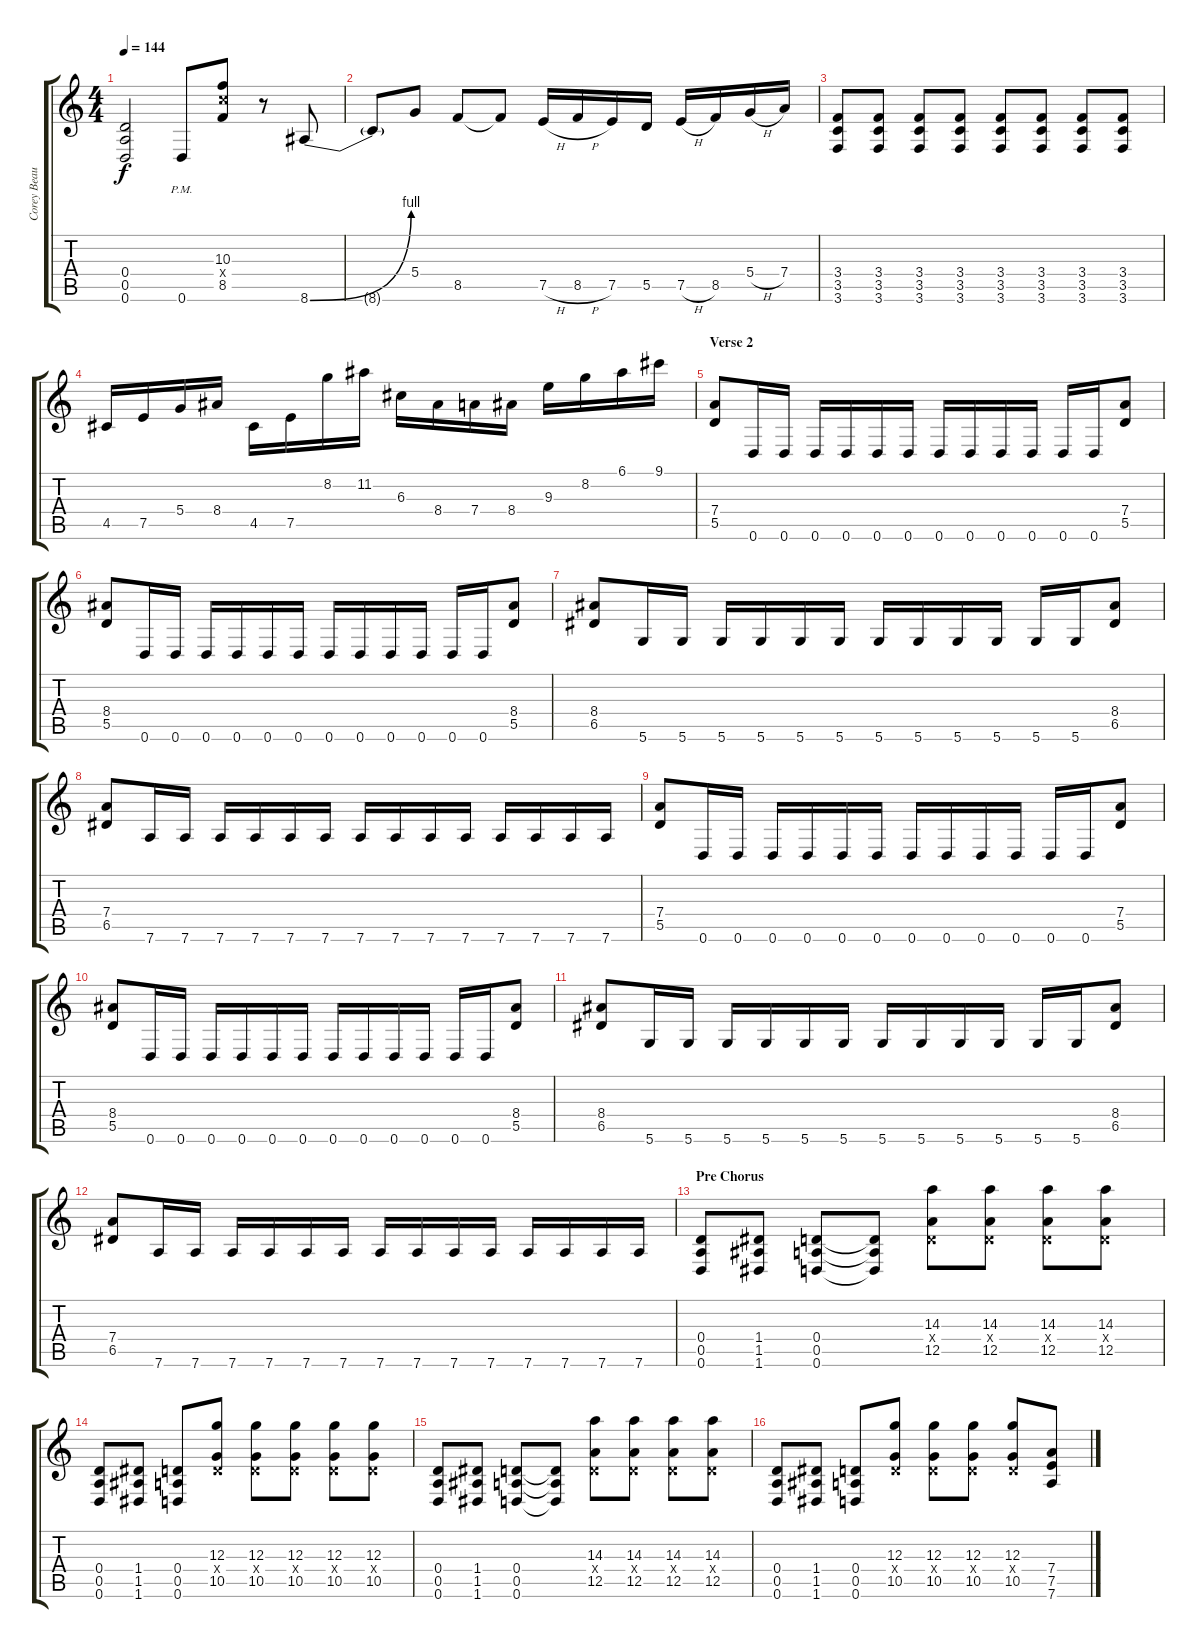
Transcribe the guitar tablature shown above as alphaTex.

\track ("Corey Beaulieu" "Corey Beau") {instrument distortionguitar}
\staff {score tabs}
\tuning (E4 B3 G3 D3 A2 D2) {hide}
\ts (4 4)
\tempo 144
\clef g2
\ks c
(0.4 0.5 0.6).2{dy f} 0.6{pm}.8 (10.3 10.4{x} 8.5).8 r.8 8.6{be (bend 0 0 60 4)}.8 |
8.6{t}.8 5.4.8 8.5.8 8.5{t}.8 7.5{h}.16 8.5{h}.16 7.5.16 5.5.16 7.5{h}.16 8.5.16 5.4{h}.16 7.4.16 |
(3.4 3.5 3.6).8 (3.4 3.5 3.6).8 (3.4 3.5 3.6).8 (3.4 3.5 3.6).8 (3.4 3.5 3.6).8 (3.4 3.5 3.6).8 (3.4 3.5 3.6).8 (3.4 3.5 3.6).8 |
4.5.16 7.5.16 5.4.16 8.4.16 4.5.16 7.5.16 8.2.16 11.2.16 6.3.16 8.4.16 7.4.16 8.4.16 9.3.16 8.2.16 6.1.16 9.1.16 |
\section ("" "Verse 2")
(7.4 5.5).8 0.6.16 0.6.16 0.6.16 0.6.16 0.6.16 0.6.16 0.6.16 0.6.16 0.6.16 0.6.16 0.6.16 0.6.16 (7.4 5.5).8 |
(8.4 5.5).8 0.6.16 0.6.16 0.6.16 0.6.16 0.6.16 0.6.16 0.6.16 0.6.16 0.6.16 0.6.16 0.6.16 0.6.16 (8.4 5.5).8 |
(8.4 6.5).8 5.6.16 5.6.16 5.6.16 5.6.16 5.6.16 5.6.16 5.6.16 5.6.16 5.6.16 5.6.16 5.6.16 5.6.16 (8.4 6.5).8 |
(7.4 6.5).8 7.6.16 7.6.16 7.6.16 7.6.16 7.6.16 7.6.16 7.6.16 7.6.16 7.6.16 7.6.16 7.6.16 7.6.16 7.6.16 7.6.16 |
(7.4 5.5).8 0.6.16 0.6.16 0.6.16 0.6.16 0.6.16 0.6.16 0.6.16 0.6.16 0.6.16 0.6.16 0.6.16 0.6.16 (7.4 5.5).8 |
(8.4 5.5).8 0.6.16 0.6.16 0.6.16 0.6.16 0.6.16 0.6.16 0.6.16 0.6.16 0.6.16 0.6.16 0.6.16 0.6.16 (8.4 5.5).8 |
(8.4 6.5).8 5.6.16 5.6.16 5.6.16 5.6.16 5.6.16 5.6.16 5.6.16 5.6.16 5.6.16 5.6.16 5.6.16 5.6.16 (8.4 6.5).8 |
(7.4 6.5).8 7.6.16 7.6.16 7.6.16 7.6.16 7.6.16 7.6.16 7.6.16 7.6.16 7.6.16 7.6.16 7.6.16 7.6.16 7.6.16 7.6.16 |
\section ("" "Pre Chorus")
(0.4 0.5 0.6).8 (1.4 1.5 1.6).8 (0.4 0.5 0.6).8 (0.4{t} 0.5{t} 0.6{t}).8 (14.3 0.4{x} 12.5).8 (14.3 0.4{x} 12.5).8 (14.3 0.4{x} 12.5).8 (14.3 0.4{x} 12.5).8 |
(0.4 0.5 0.6).8 (1.4 1.5 1.6).8 (0.4 0.5 0.6).8 (12.3 0.4{x} 10.5).8 (12.3 0.4{x} 10.5).8 (12.3 0.4{x} 10.5).8 (12.3 0.4{x} 10.5).8 (12.3 0.4{x} 10.5).8 |
(0.4 0.5 0.6).8 (1.4 1.5 1.6).8 (0.4 0.5 0.6).8 (0.4{t} 0.5{t} 0.6{t}).8 (14.3 0.4{x} 12.5).8 (14.3 0.4{x} 12.5).8 (14.3 0.4{x} 12.5).8 (14.3 0.4{x} 12.5).8 |
(0.4 0.5 0.6).8 (1.4 1.5 1.6).8 (0.4 0.5 0.6).8 (12.3 0.4{x} 10.5).8 (12.3 0.4{x} 10.5).8 (12.3 0.4{x} 10.5).8 (12.3 0.4{x} 10.5).8 (7.4 7.5 7.6).8
